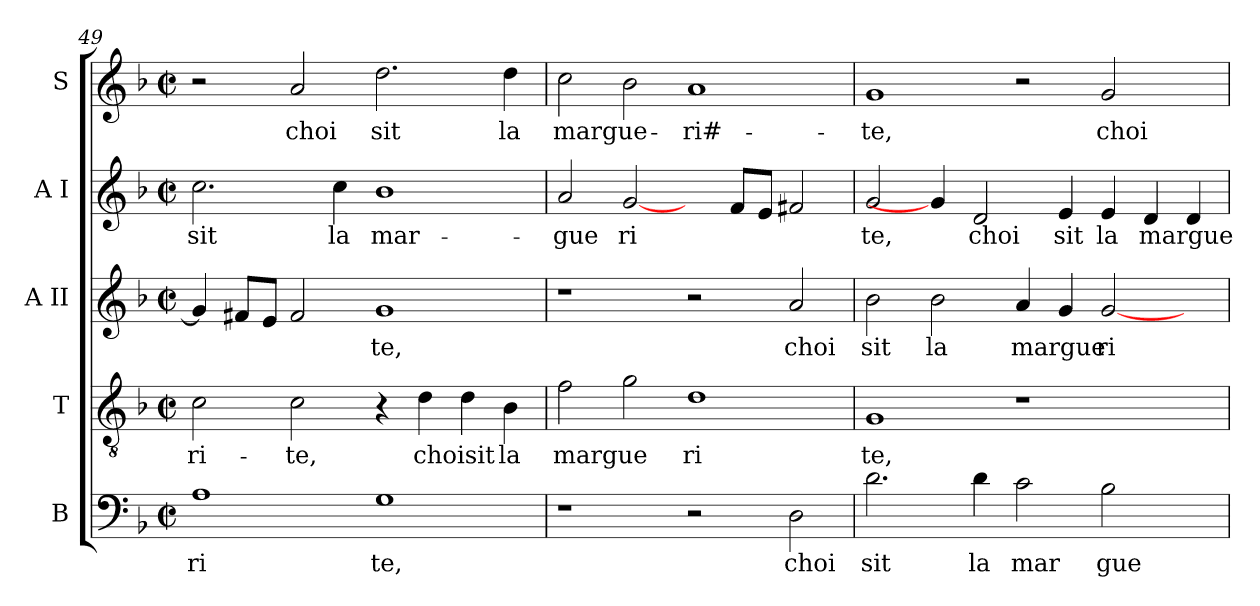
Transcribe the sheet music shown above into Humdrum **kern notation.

**kern	**text	**kern	**text	**kern	**text	**kern	**text	**kern	**text
*part5	*part5	*part4	*part4	*part3	*part3	*part2	*part2	*part1	*part1
*staff5	*staff5	*staff4	*staff4	*staff3	*staff3	*staff2	*staff2	*staff1	*staff1
*I"B	*	*I"T	*	*I"A II	*	*I"A I	*	*I"S	*
*clefF4	*	*clefGv2	*	*clefG2	*	*clefG2	*	*clefG2	*
*k[b-]	*	*k[b-]	*	*k[b-]	*	*k[b-]	*	*k[b-]	*
*F:	*	*F:	*	*F:	*	*F:	*	*F:	*
*M2/2	*	*M2/2	*	*M2/2	*	*M2/2	*	*M2/2	*
*met(c|)	*	*met(c|)	*	*met(c|)	*	*met(c|)	*	*met(c|)	*
=49	=49	=49	=49	=49	=49	=49	=49	=49	=49
!	!LO:LY:b:cj	!	!LO:LY:b:cj	!	!	!	!LO:LY:b:cj	!	!
1A	ri	2c\	-ri-	4g/]	.	2.cc\	-sit	2r	.
.	.	.	.	8f#/L	.	.	.	.	.
.	.	.	.	8e/J	.	.	.	.	.
!	!	!	!LO:LY:b:cj	!	!	!	!	!	!LO:LY:b:cj
.	.	2c\	-te,	2f#/	.	.	.	2a/	choi
!	!	!	!	!	!	!	!LO:LY:b:cj	!	!
.	.	.	.	.	.	4cc\	la	.	.
!	!LO:LY:b:cj	!	!	!	!LO:LY:b:cj	!	!LO:LY:b:cj	!	!LO:LY:b:cj
1G	te,	4r	.	1g	-te,	1b-	mar-	2.dd\	sit
!	!	!	!LO:LY:b:cj	!	!	!	!	!	!
.	.	4d\	choisit	.	.	.	.	.	.
.	.	4d\	.	.	.	.	.	.	.
!	!	!	!LO:LY:b:cj	!	!	!	!	!	!LO:LY:b:cj
.	.	4B-\	la	.	.	.	.	4dd\	la
!!LO:LB:g=z
=50	=50	=50	=50	=50	=50	=50	=50	=50	=50
!	!	!	!LO:LY:b:cj	!	!	!	!LO:LY:b:cj	!	!LO:LY:b:cj
1r	.	2f\	margue	1r	.	2a/	-gue	2cc\	margue-
!	!	!	!	!	!	!	!LO:LY:b:cj	!	!
.	.	2g\	.	.	.	[2g/	ri	2b-\	.
!	!	!	!LO:LY:b:cj	!	!	!	!	!	!LO:LY:b:cj
2r	.	1d	ri	2r	.	4ryy	.	1a	-ri#-
.	.	.	.	.	.	8f/L	.	.	.
.	.	.	.	.	.	8e/J	.	.	.
!	!LO:LY:b:cj	!	!	!	!LO:LY:b:cj	!	!	!	!
2D\	choi	.	.	2a/	choi	2f#/	.	.	.
=51	=51	=51	=51	=51	=51	=51	=51	=51	=51
!	!LO:LY:b:cj	!	!LO:LY:b:cj	!	!LO:LY:b:cj	!	!LO:LY:b:cj	!	!LO:LY:b:cj
2.d\	sit	1G	te,	2b-\	sit	2g/	te,	1g	-te,
!	!	!	!	!	!LO:LY:b:cj	!	!	!	!
.	.	.	.	2b-\	la	4g/]	.	.	.
!	!LO:LY:b:cj	!	!	!	!	!	!LO:LY:b:cj	!	!
4d\	la	.	.	.	.	2d/	choi	.	.
!	!LO:LY:b:cj	!	!	!	!LO:LY:b:cj	!	!	!	!
2c\	mar	1r	.	4a/	margue	.	.	2r	.
!	!	!	!	!	!	!	!LO:LY:b:cj	!	!
.	.	.	.	4g/	.	4e/	sit	.	.
!	!LO:LY:b:cj	!	!	!	!LO:LY:b:cj	!	!LO:LY:b:cj	!	!LO:LY:b:cj
2B-\	gue	.	.	[<2g/	ri	4e/	la	2g/	choi-
!	!	!	!	!	!	!	!LO:LY:b:cj	!	!
.	.	.	.	.	.	4d/	margue	.	.
4ryy	.	4ryy	.	4ryy	.	4d/	.	4ryy	.
=	=	=	=	=	=	=	=	=	=
*-	*-	*-	*-	*-	*-	*-	*-	*-	*-
